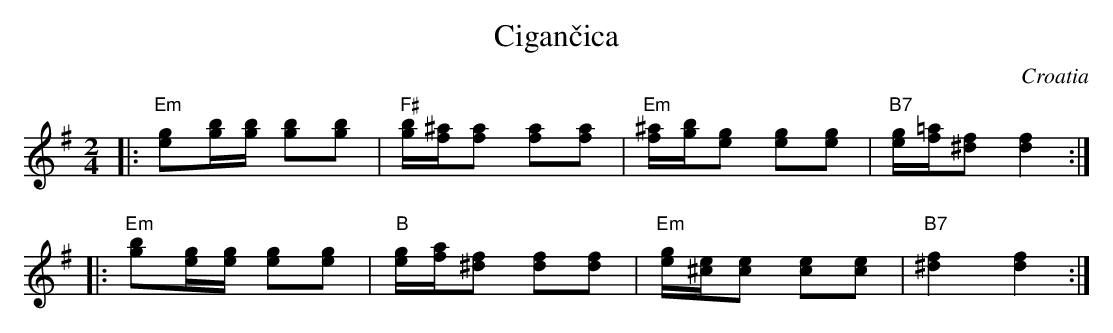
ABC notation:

X:1
T: Cigan\vcica
O: Croatia
M: 2/4
L: 1/16
K: Em
|: "Em"[e2g2][gb][gb]  [g2b2][g2b2] | "F#"[gb][f^a][f2a2]  [f2a2][f2a2] \
|  "Em"[f^a][gb][e2g2] [e2g2][e2g2] | "B7"[eg][f=a][^d2f2] [d4f4]       :|
|: "Em"[g2b2][eg][eg]  [e2g2][e2g2] | "B"[eg][fa][^d2f2]   [d2f2][d2f2] \
|  "Em"[eg][^ce][c2e2] [c2e2][c2e2] | "B7"[^d4f4]          [d4f4]       :|
